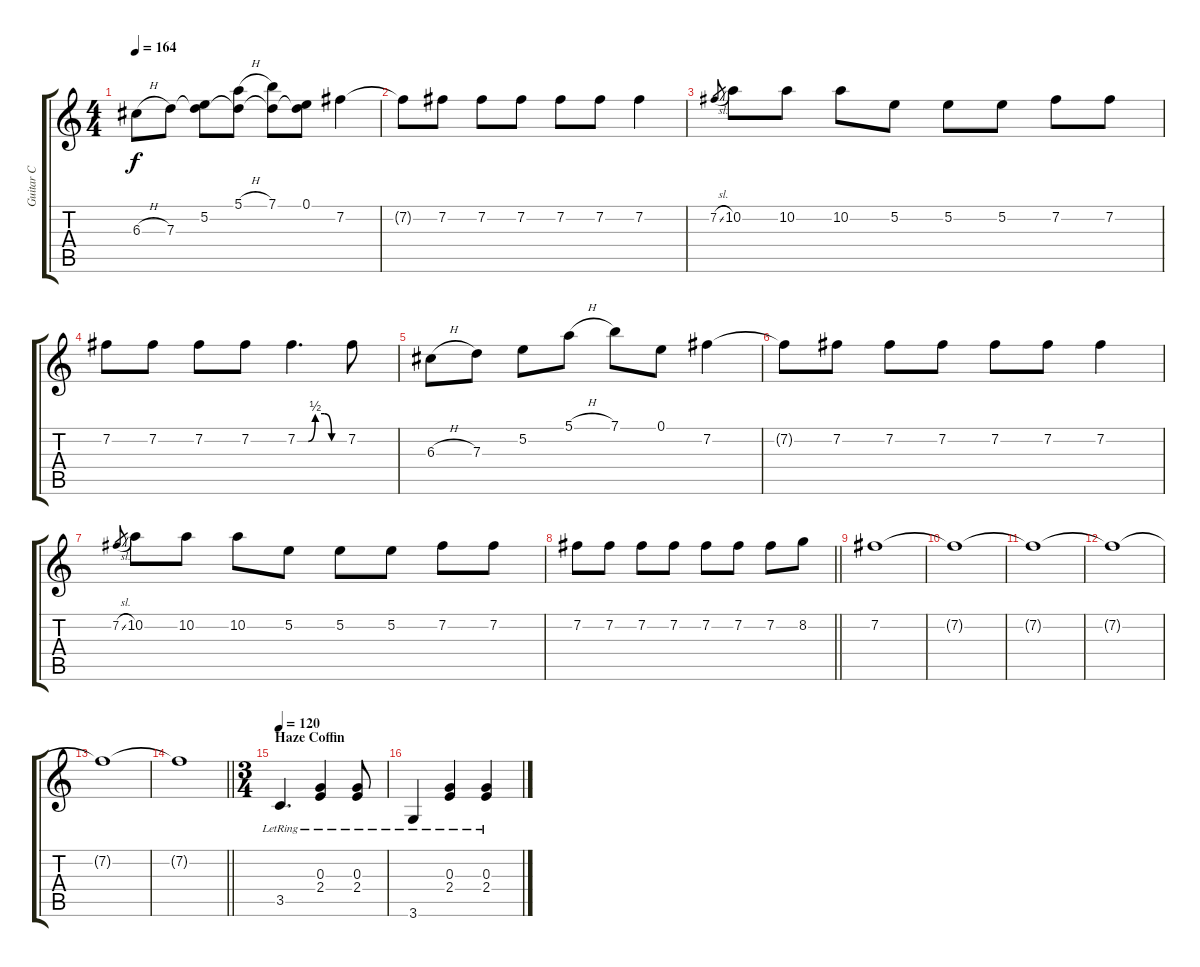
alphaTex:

\track ("Guitar C" "Guitar C") {instrument acousticguitarsteel}
\staff {score tabs}
\tuning (E4 B3 G3 D3 A2 E2) {hide}
\ts (4 4)
\tempo 164
\clef g2
\ks c
6.3{h}.8{dy f} 7.3.8 (5.2 7.3{t}).8 (5.1{h} 7.3{t}).8 (7.1 7.3{t}).8 (0.1 7.3{t}).8 7.2.4 |
7.2{t}.8 7.2.8 7.2.8 7.2.8 7.2.8 7.2.8 7.2.4 |
7.2{sl}.8{gr} 10.2.8 10.2.8 10.2.8 5.2.8 5.2.8 5.2.8 7.2.8 7.2.8 |
7.2.8 7.2.8 7.2.8 7.2.8 7.2{be (custom 0 0 10 0 14 0 23 2 35 2 44 0 60 0)}.4{d} 7.2.8 |
6.3{h}.8 7.3.8 5.2.8 5.1{h}.8 7.1.8 0.1.8 7.2.4 |
7.2{t}.8 7.2.8 7.2.8 7.2.8 7.2.8 7.2.8 7.2.4 |
7.2{sl}.8{gr} 10.2.8 10.2.8 10.2.8 5.2.8 5.2.8 5.2.8 7.2.8 7.2.8 |
\barLineRight lightlight
7.2.8 7.2.8 7.2.8 7.2.8 7.2.8 7.2.8 7.2.8 8.2.8 |
7.2.1 |
7.2{t}.1 |
7.2{t}.1{volume 0} |
7.2{t}.1 |
7.2{t}.1 |
\barLineRight lightlight
7.2{t}.1 |
\ts (3 4)
\section ("" "Haze Coffin")
\tempo 120
3.5{lr}.4{d volume 13 instrument acousticguitarsteel} (0.3{lr} 2.4{lr}).4 (0.3{lr} 2.4{lr}).8 |
3.6{lr}.4 (0.3{lr} 2.4{lr}).4 (0.3{lr} 2.4{lr}).4
